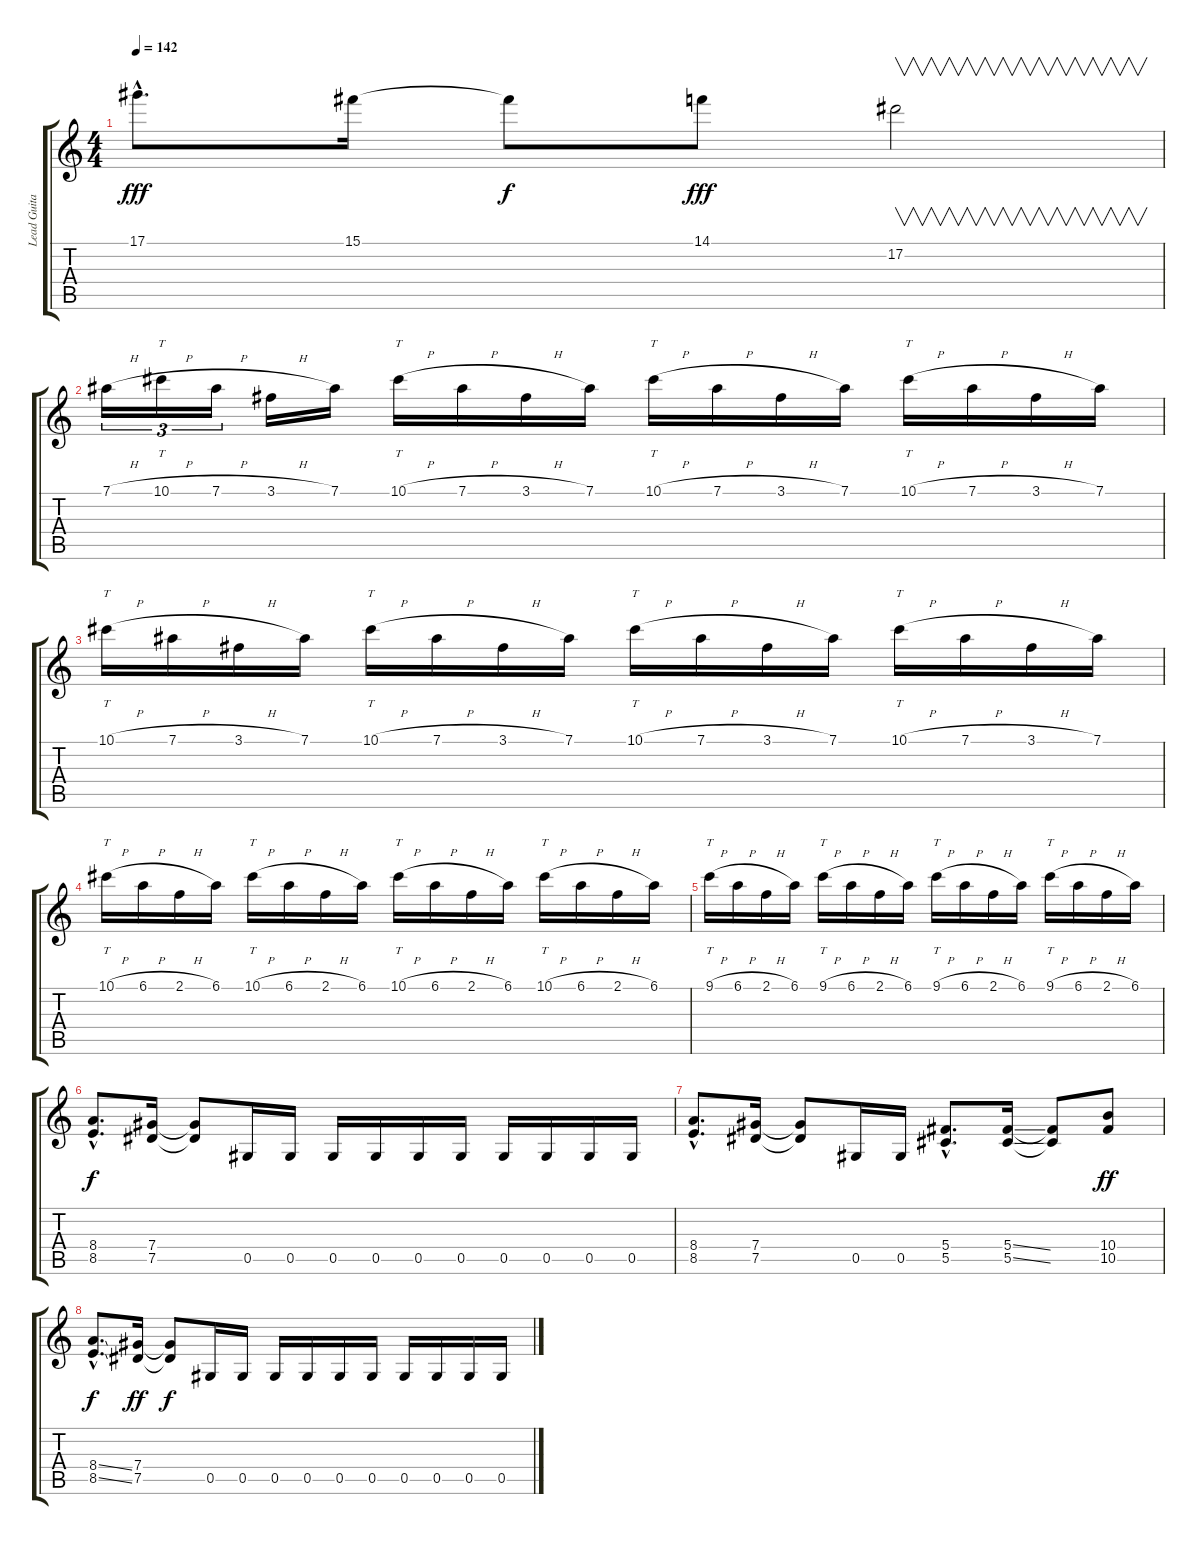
\track ("Lead Guitar" "Lead Guita") {instrument overdrivenguitar}
\staff {score tabs}
\tuning (Eb4 Bb3 Gb3 Db3 Ab2 Eb2) {hide}
\ts (4 4)
\tempo 142
\clef g2
\ks c
17.1{hac}.8{d dy fff} 15.1.16 15.1{t}.8{dy f} 14.1.8{dy fff} 17.2.2{v} |
7.1{h}.16{tu (3 2)} 10.1{h}.16{tt tu (3 2)} 7.1{h}.16{tu (3 2)} 3.1{h}.16 7.1.16 10.1{h}.16{tt} 7.1{h}.16 3.1{h}.16 7.1.16 10.1{h}.16{tt} 7.1{h}.16 3.1{h}.16 7.1.16 10.1{h}.16{tt} 7.1{h}.16 3.1{h}.16 7.1.16 |
10.1{h}.16{tt} 7.1{h}.16 3.1{h}.16 7.1.16 10.1{h}.16{tt} 7.1{h}.16 3.1{h}.16 7.1.16 10.1{h}.16{tt} 7.1{h}.16 3.1{h}.16 7.1.16 10.1{h}.16{tt} 7.1{h}.16 3.1{h}.16 7.1.16 |
10.1{h}.16{tt} 6.1{h}.16 2.1{h}.16 6.1.16 10.1{h}.16{tt} 6.1{h}.16 2.1{h}.16 6.1.16 10.1{h}.16{tt} 6.1{h}.16 2.1{h}.16 6.1.16 10.1{h}.16{tt} 6.1{h}.16 2.1{h}.16 6.1.16 |
9.1{h}.16{tt} 6.1{h}.16 2.1{h}.16 6.1.16 9.1{h}.16{tt} 6.1{h}.16 2.1{h}.16 6.1.16 9.1{h}.16{tt} 6.1{h}.16 2.1{h}.16 6.1.16 9.1{h}.16{tt} 6.1{h}.16 2.1{h}.16 6.1.16 |
(8.4{hac} 8.5{hac}).8{d dy f} (7.4 7.5).16 (7.4{t} 7.5{t}).8 0.5.16 0.5.16 0.5.16 0.5.16 0.5.16 0.5.16 0.5.16 0.5.16 0.5.16 0.5.16 |
(8.4{hac} 8.5{hac}).8{d} (7.4 7.5).16 (7.4{t} 7.5{t}).8 0.5.16 0.5.16 (5.4{hac} 5.5{hac}).8{d} (5.4{ss} 5.5{ss}).16 (5.4{t} 5.5{t}).8 (10.4 10.5).8{dy ff} |
(8.4{ss hac} 8.5{ss hac}).8{d dy f} (7.4 7.5).16{dy ff} (7.4{t} 7.5{t}).8{dy f} 0.5.16 0.5.16 0.5.16 0.5.16 0.5.16 0.5.16 0.5.16 0.5.16 0.5.16 0.5.16
